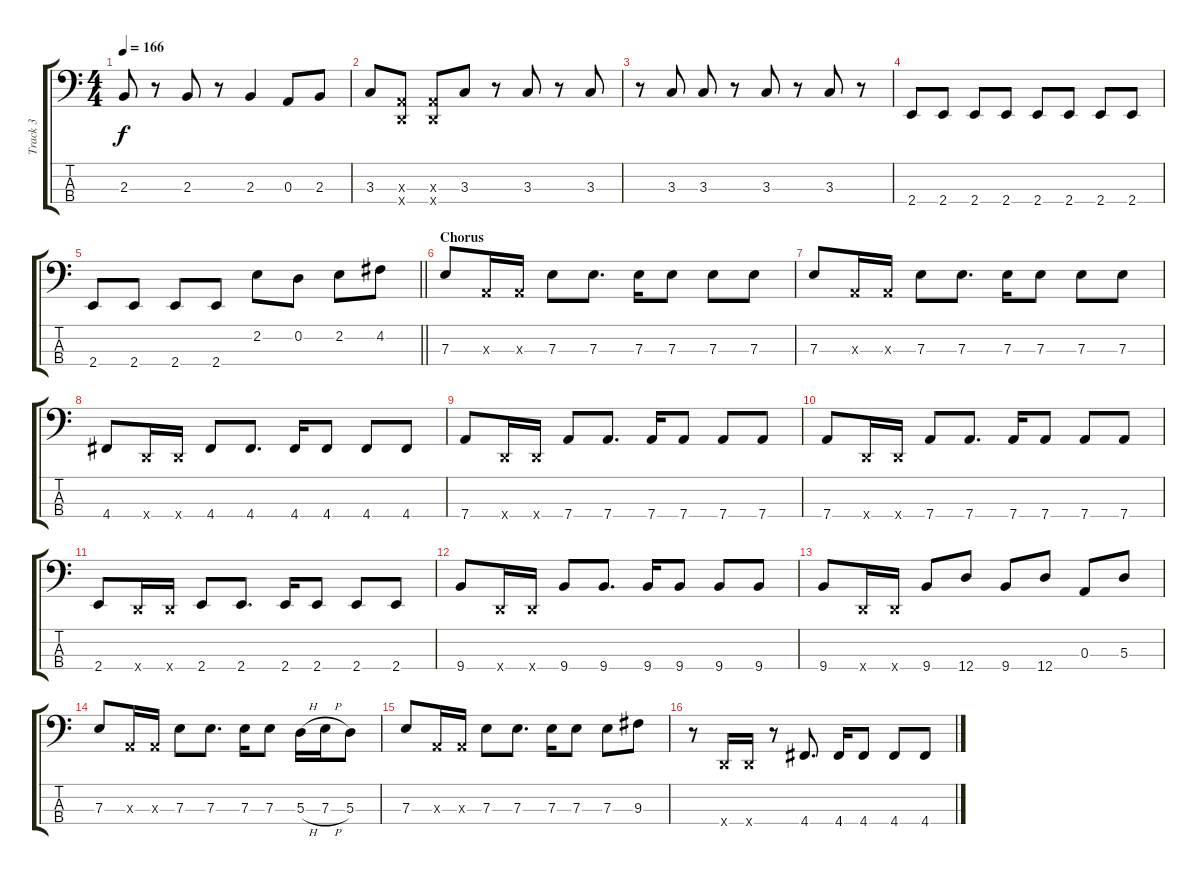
\track ("Track 3" "Track 3") {instrument electricbasspick}
\staff {score tabs}
\tuning (G2 D2 A1 D1) {hide}
\ts (4 4)
\tempo 166
\clef f4
\ks c
2.3.8{dy f} r.8 2.3.8 r.8 2.3.4 0.3.8 2.3.8 |
3.3.8 (0.3{x} 0.4{x}).8 (0.3{x} 0.4{x}).8 3.3.8 r.8 3.3.8 r.8 3.3.8 |
r.8 3.3.8 3.3.8 r.8 3.3.8 r.8 3.3.8 r.8 |
2.4.8 2.4.8 2.4.8 2.4.8 2.4.8 2.4.8 2.4.8 2.4.8 |
\barLineRight lightlight
2.4.8 2.4.8 2.4.8 2.4.8 2.2.8 0.2.8 2.2.8 4.2.8 |
\section ("" "Chorus")
7.3.8 0.3{x}.16 0.3{x}.16 7.3.8 7.3.8{d} 7.3.16 7.3.8 7.3.8 7.3.8 |
7.3.8 0.3{x}.16 0.3{x}.16 7.3.8 7.3.8{d} 7.3.16 7.3.8 7.3.8 7.3.8 |
4.4.8 0.4{x}.16 0.4{x}.16 4.4.8 4.4.8{d} 4.4.16 4.4.8 4.4.8 4.4.8 |
7.4.8 0.4{x}.16 0.4{x}.16 7.4.8 7.4.8{d} 7.4.16 7.4.8 7.4.8 7.4.8 |
7.4.8 0.4{x}.16 0.4{x}.16 7.4.8 7.4.8{d} 7.4.16 7.4.8 7.4.8 7.4.8 |
2.4.8 0.4{x}.16 0.4{x}.16 2.4.8 2.4.8{d} 2.4.16 2.4.8 2.4.8 2.4.8 |
9.4.8 0.4{x}.16 0.4{x}.16 9.4.8 9.4.8{d} 9.4.16 9.4.8 9.4.8 9.4.8 |
9.4.8 0.4{x}.16 0.4{x}.16 9.4.8 12.4.8 9.4.8 12.4.8 0.3.8 5.3.8 |
7.3.8 0.3{x}.16 0.3{x}.16 7.3.8 7.3.8{d} 7.3.16 7.3.8 5.3{h}.16 7.3{h}.16 5.3.8 |
7.3.8 0.3{x}.16 0.3{x}.16 7.3.8 7.3.8{d} 7.3.16 7.3.8 7.3.8 9.3.8 |
r.8 0.4{x}.16 0.4{x}.16 r.8 4.4.8{d} 4.4.16 4.4.8 4.4.8 4.4.8
